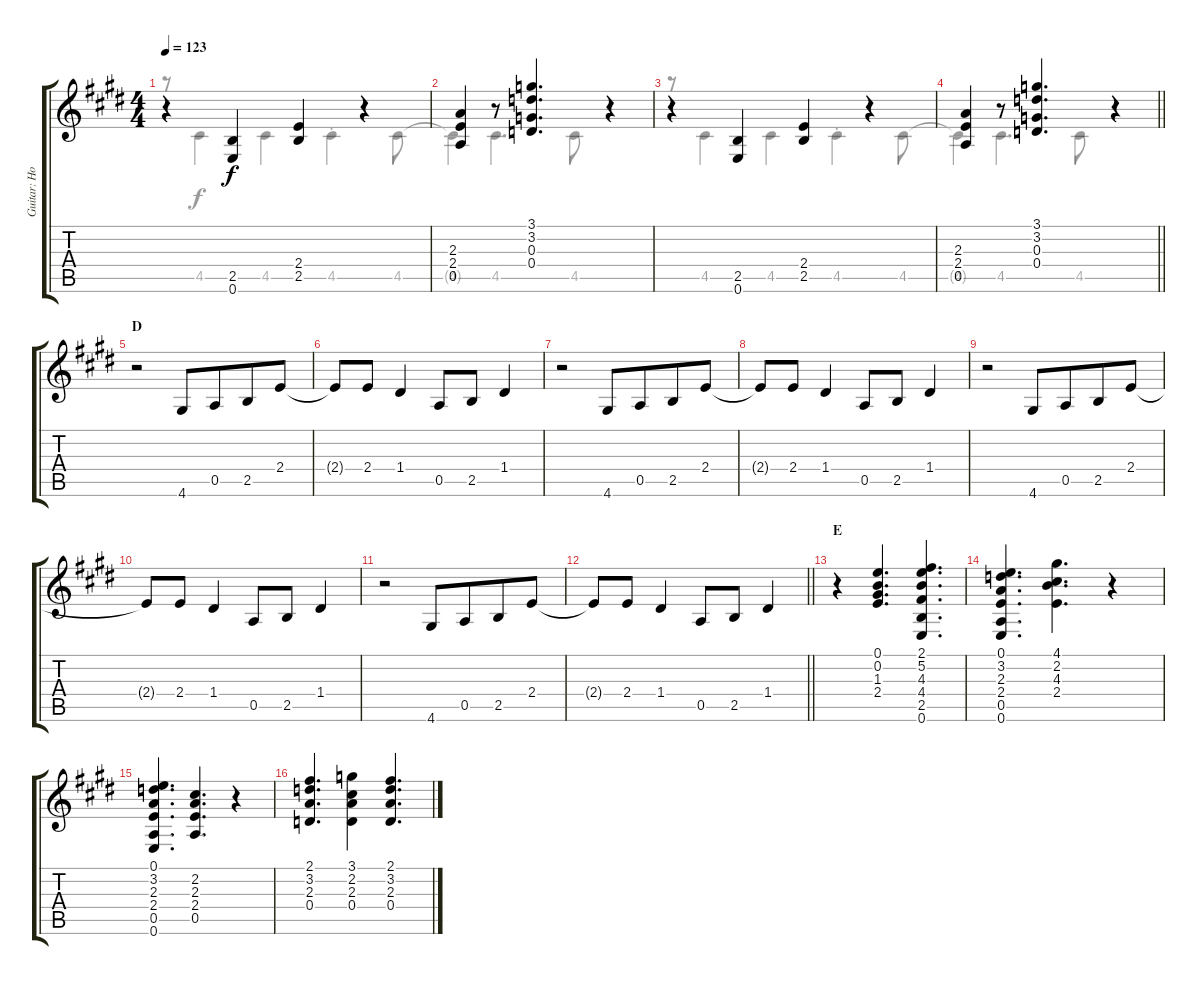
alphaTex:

\track ("Guitar: Howard" "Guitar: Ho") {instrument electricguitarclean}
\staff {score tabs}
\tuning (E4 B3 G3 D3 A2 E2) {hide}
\voice
\ts (4 4)
\tempo 123
\clef g2
\ks e
r.4{dy f} (2.5 0.6).4 (2.4 2.5).4 r.4 |
(2.3 2.4 0.5).4 r.8 (3.1 3.2 0.3 0.4).4{d} r.4 |
r.4 (2.5 0.6).4 (2.4 2.5).4 r.4 |
\barLineRight lightlight
(2.3 2.4 0.5).4 r.8 (3.1 3.2 0.3 0.4).4{d} r.4 |
\section ("" "D")
r.2 4.6.8 0.5.8{beam merge} 2.5.8 2.4.8 |
2.4{t}.8 2.4.8 1.4.4 0.5.8 2.5.8 1.4.4 |
r.2 4.6.8 0.5.8{beam merge} 2.5.8 2.4.8 |
2.4{t}.8 2.4.8 1.4.4 0.5.8 2.5.8 1.4.4 |
r.2 4.6.8 0.5.8{beam merge} 2.5.8 2.4.8 |
2.4{t}.8 2.4.8 1.4.4 0.5.8 2.5.8 1.4.4 |
r.2 4.6.8 0.5.8{beam merge} 2.5.8 2.4.8 |
\barLineRight lightlight
2.4{t}.8 2.4.8 1.4.4 0.5.8 2.5.8 1.4.4 |
\section ("" "E")
r.4 (0.1 0.2 1.3 2.4).4{d} (2.1 5.2 4.3 4.4 2.5 0.6).4{d} |
(0.1 3.2 2.3 2.4 0.5 0.6).4{d} (4.1 2.2 4.3 2.4).4{d} r.4 |
(0.1 3.2 2.3 2.4 0.5 0.6).4{d} (2.2 2.3 2.4 0.5).4{d} r.4 |
(2.1 3.2 2.3 0.4).4{d} (3.1 2.2 2.3 0.4).4 (2.1 3.2 2.3 0.4).4{d}
\voice
\clef g2
\ottava regular
\simile none
\ks e
r.8{dy f} 4.5.4 4.5.4 4.5{st}.4 4.5.8 |
4.5{t}.4 4.5.4{d} 4.5.8 r.4 |
r.8 4.5.4 4.5.4 4.5{st}.4 4.5.8 |
\barLineRight lightlight
4.5{t}.4 4.5.4{d} 4.5.8 r.4 |
|
|
|
|
|
|
|
\barLineRight lightlight
|
|
|
|
